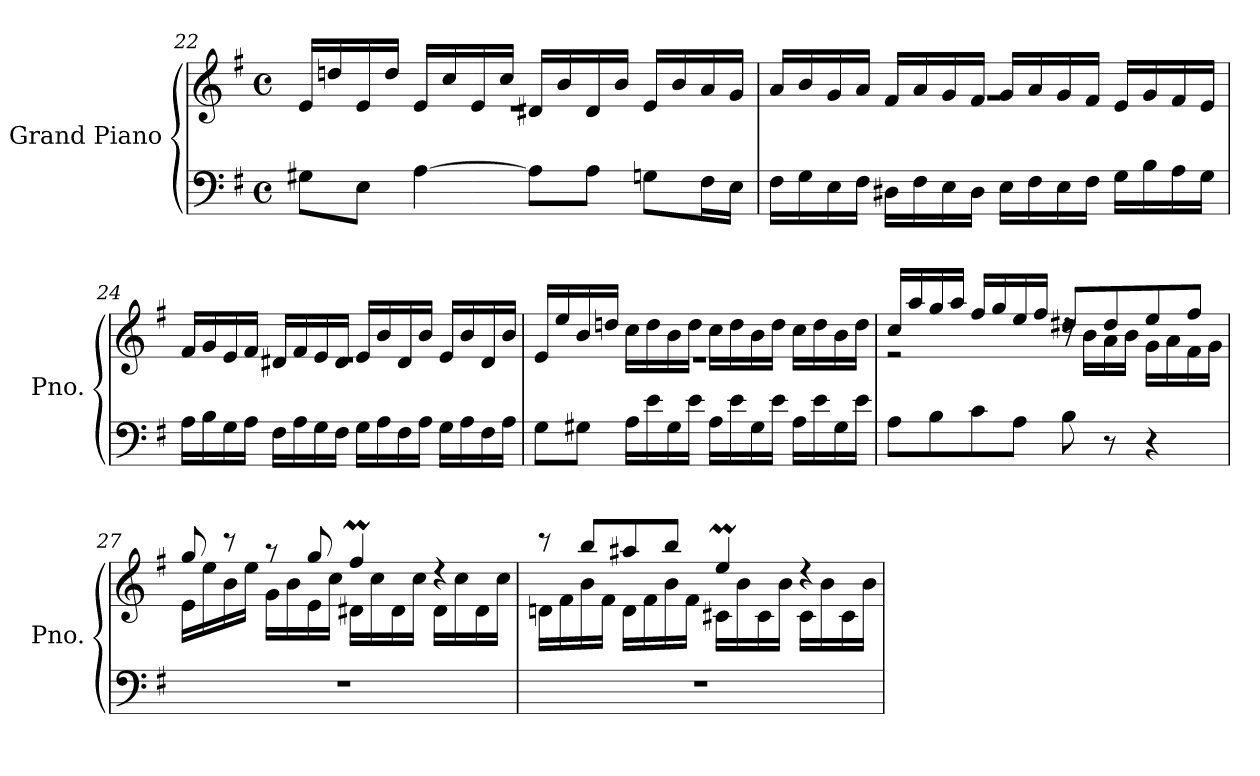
**kern	**kern
*part1	*part1
*staff2	*staff1
*I"Grand Piano	*
*I'Pno.	*
!!LO:LB:g=z
*clefF4	*clefG2
*k[f#]	*k[f#]
*M4/4	*M4/4
*met(c)	*met(c)
=22	=22
*	*^
8G#X\L	16e/LL	1re
.	16ddn/	.
8E\J	16e/	.
.	16dd/JJ	.
[4A\	16e/LL	.
.	16cc/	.
.	16e/	.
.	16cc/JJ	.
8A\L]	16d#X/LL	.
.	16b/	.
8A\J	16d#/	.
.	16b/JJ	.
8Gn\L	16e/LL	.
.	16b/	.
16F#\L	16a/	.
16E\JJ	16g/JJ	.
=23	=23	=23
16F#\LL	16a/LL	1rg
16G\	16b/	.
16E\	16g/	.
16F#\JJ	16a/JJ	.
16D#X\LL	16f#/LL	.
16F#\	16a/	.
16E\	16g/	.
16D#\JJ	16f#/JJ	.
16E\LL	16g/LL	.
16F#\	16a/	.
16E\	16g/	.
16F#\JJ	16f#/JJ	.
16G\LL	16e/LL	.
16B\	16g/	.
16A\	16f#/	.
16G\JJ	16e/JJ	.
=24	=24	=24
16A\LL	16f#/LL	1re
16B\	16g/	.
16G\	16e/	.
16A\JJ	16f#/JJ	.
16F#\LL	16d#X/LL	.
16A\	16f#/	.
16G\	16e/	.
16F#\JJ	16d#/JJ	.
16G\LL	16e/LL	.
16A\	16b/	.
16F#\	16d#/	.
16A\JJ	16b/JJ	.
16G\LL	16e/LL	.
16A\	16b/	.
16F#\	16d#/	.
16A\JJ	16b/JJ	.
!!LO:LB:g=z	!!
=25	=25	=25
8G\L	16e/LL	1re
.	16ee/	.
8G#X\J	16b/	.
.	16ddn/JJ	.
16A\LL	16cc\LL	.
16e\	16dd\	.
16G#\	16b\	.
16e\JJ	16dd\JJ	.
16A\LL	16cc\LL	.
16e\	16dd\	.
16G#\	16b\	.
16e\JJ	16dd\JJ	.
16A\LL	16cc\LL	.
16e\	16dd\	.
16G#\	16b\	.
16e\JJ	16dd\JJ	.
=26	=26	=26
8A\L	16cc/LL	2r
.	16aa/	.
8B\	16gg/	.
.	16aa/JJ	.
8c\	16ff#/LL	.
.	16gg/	.
8A\J	16ee/	.
.	16ff#/JJ	.
8B\	8dd#X/L	16rdd
.	.	16b\LL
8r	8dd#/	16a\
.	.	16b\JJ
4r	8ee/	16g\LL
.	.	16a\
.	8ff#/J	16f#\
.	.	16g\JJ
=27	=27	=27
1r	8gg/	16e\LL
.	.	16ee\
.	8r	16b\
.	.	16ee\JJ
.	8r	16g\LL
.	.	16b\
.	8gg/	16e\
.	.	16cc\JJ
.	4ff#m/	16d#X\LL
.	.	16cc\
.	.	16d#\
.	.	16cc\JJ
.	4rdd	16d#\LL
.	.	16cc\
.	.	16d#\
.	.	16cc\JJ
!!LO:LB:g=z	!!
=28	=28	=28
1r	8r	16dn\LL
.	.	16f#\
.	8bb/L	16b\
.	.	16f#\JJ
.	8aa#X/	16d\LL
.	.	16f#\
.	8bb/J	16b\
.	.	16f#\JJ
.	4eeM/	16c#X\LL
.	.	16b\
.	.	16c#\
.	.	16b\JJ
.	4rdd	16c#\LL
.	.	16b\
.	.	16c#\
.	.	16b\JJ
*	*v	*v
=	=
*-	*-
